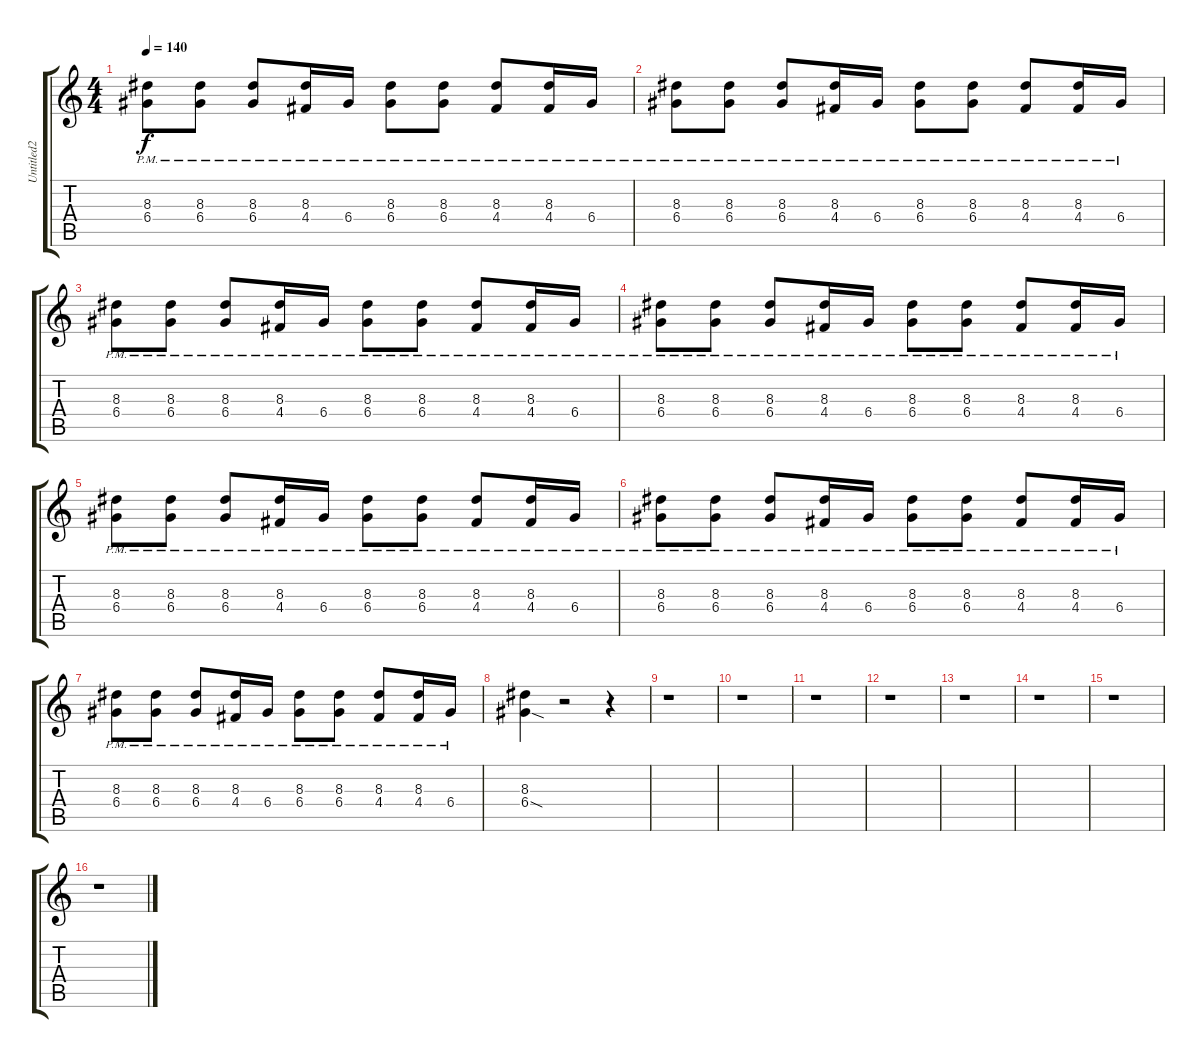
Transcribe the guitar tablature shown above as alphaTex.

\track ("Untitled2" "Untitled2") {instrument distortionguitar}
\staff {score tabs}
\tuning (E4 B3 G3 D3 A2 E2) {hide}
\ts (4 4)
\tempo 140
\clef g2
\ks c
(8.3{pm} 6.4{pm}).8{dy f instrument distortionguitar} (8.3{pm} 6.4{pm}).8 (8.3{pm} 6.4{pm}).8 (8.3{pm} 4.4{pm}).16 6.4{pm}.16 (8.3{pm} 6.4{pm}).8 (8.3{pm} 6.4{pm}).8 (8.3{pm} 4.4{pm}).8 (8.3{pm} 4.4{pm}).16 6.4{pm}.16 |
(8.3{pm} 6.4{pm}).8 (8.3{pm} 6.4{pm}).8 (8.3{pm} 6.4{pm}).8 (8.3{pm} 4.4{pm}).16 6.4{pm}.16 (8.3{pm} 6.4{pm}).8 (8.3{pm} 6.4{pm}).8 (8.3{pm} 4.4{pm}).8 (8.3{pm} 4.4{pm}).16 6.4{pm}.16 |
(8.3{pm} 6.4{pm}).8 (8.3{pm} 6.4{pm}).8 (8.3{pm} 6.4{pm}).8 (8.3{pm} 4.4{pm}).16 6.4{pm}.16 (8.3{pm} 6.4{pm}).8 (8.3{pm} 6.4{pm}).8 (8.3{pm} 4.4{pm}).8 (8.3{pm} 4.4{pm}).16 6.4{pm}.16 |
(8.3{pm} 6.4{pm}).8 (8.3{pm} 6.4{pm}).8 (8.3{pm} 6.4{pm}).8 (8.3{pm} 4.4{pm}).16 6.4{pm}.16 (8.3{pm} 6.4{pm}).8 (8.3{pm} 6.4{pm}).8 (8.3{pm} 4.4{pm}).8 (8.3{pm} 4.4{pm}).16 6.4{pm}.16 |
(8.3{pm} 6.4{pm}).8 (8.3{pm} 6.4{pm}).8 (8.3{pm} 6.4{pm}).8 (8.3{pm} 4.4{pm}).16 6.4{pm}.16 (8.3{pm} 6.4{pm}).8 (8.3{pm} 6.4{pm}).8 (8.3{pm} 4.4{pm}).8 (8.3{pm} 4.4{pm}).16 6.4{pm}.16 |
(8.3{pm} 6.4{pm}).8 (8.3{pm} 6.4{pm}).8 (8.3{pm} 6.4{pm}).8 (8.3{pm} 4.4{pm}).16 6.4{pm}.16 (8.3{pm} 6.4{pm}).8 (8.3{pm} 6.4{pm}).8 (8.3{pm} 4.4{pm}).8 (8.3{pm} 4.4{pm}).16 6.4{pm}.16 |
(8.3{pm} 6.4{pm}).8 (8.3{pm} 6.4{pm}).8 (8.3{pm} 6.4{pm}).8 (8.3{pm} 4.4{pm}).16 6.4{pm}.16 (8.3{pm} 6.4{pm}).8 (8.3{pm} 6.4{pm}).8 (8.3{pm} 4.4{pm}).8 (8.3{pm} 4.4{pm}).16 6.4{pm}.16 |
(8.3 6.4{sod}).4 r.2 r.4 |
r.1 |
r.1 |
r.1 |
r.1 |
r.1 |
r.1 |
r.1 |
r.1
